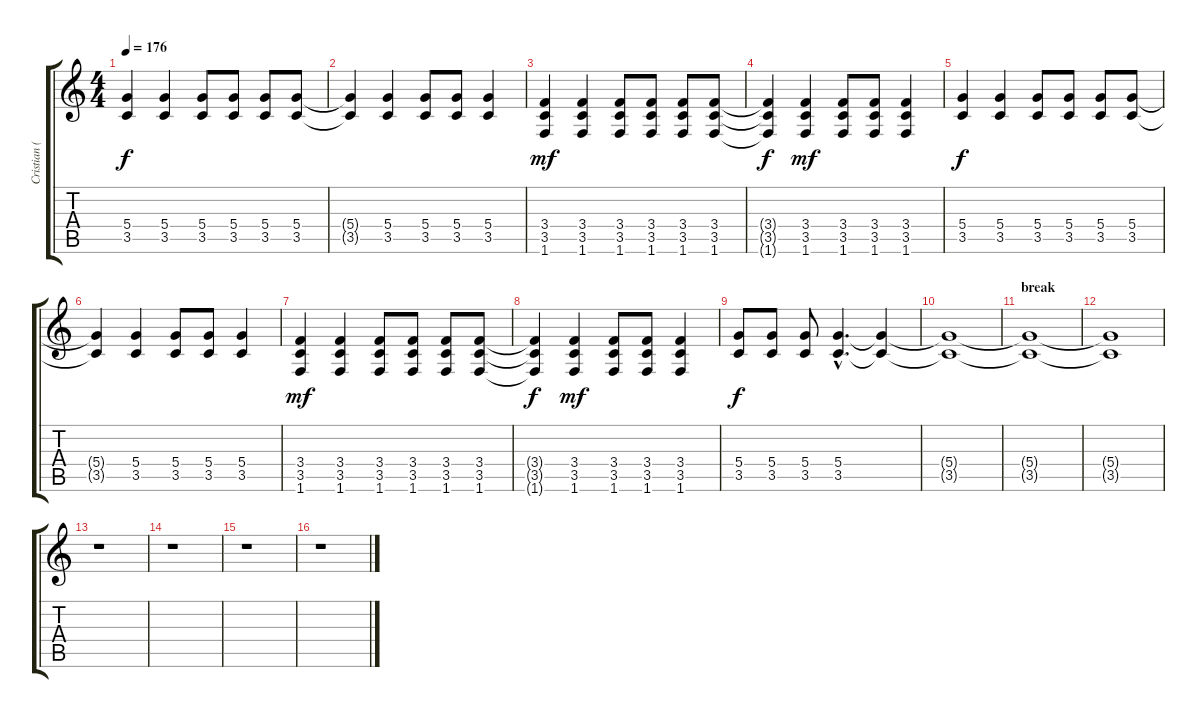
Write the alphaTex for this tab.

\track ("Cristian (guitarra)" "Cristian (") {instrument distortionguitar}
\staff {score tabs}
\tuning (E4 B3 G3 D3 A2 E2) {hide}
\ts (4 4)
\tempo 176
\clef g2
\ks c
(5.4 3.5).4{dy f} (5.4 3.5).4 (5.4 3.5).8 (5.4 3.5).8 (5.4 3.5).8 (5.4 3.5).8 |
(5.4{t} 3.5{t}).4 (5.4 3.5).4 (5.4 3.5).8 (5.4 3.5).8 (5.4 3.5).4 |
(3.4 3.5 1.6).4{dy mf} (3.4 3.5 1.6).4 (3.4 3.5 1.6).8 (3.4 3.5 1.6).8 (3.4 3.5 1.6).8 (3.4 3.5 1.6).8 |
(3.4{t} 3.5{t} 1.6{t}).4{dy f} (3.4 3.5 1.6).4{dy mf} (3.4 3.5 1.6).8 (3.4 3.5 1.6).8 (3.4 3.5 1.6).4 |
(5.4 3.5).4{dy f} (5.4 3.5).4 (5.4 3.5).8 (5.4 3.5).8 (5.4 3.5).8 (5.4 3.5).8 |
(5.4{t} 3.5{t}).4 (5.4 3.5).4 (5.4 3.5).8 (5.4 3.5).8 (5.4 3.5).4 |
(3.4 3.5 1.6).4{dy mf} (3.4 3.5 1.6).4 (3.4 3.5 1.6).8 (3.4 3.5 1.6).8 (3.4 3.5 1.6).8 (3.4 3.5 1.6).8 |
(3.4{t} 3.5{t} 1.6{t}).4{dy f} (3.4 3.5 1.6).4{dy mf} (3.4 3.5 1.6).8 (3.4 3.5 1.6).8 (3.4 3.5 1.6).4 |
(5.4 3.5).8{dy f} (5.4 3.5).8 (5.4 3.5).8 (5.4{hac} 3.5{hac}).4{d} (5.4{t} 3.5{t}).4 |
(5.4{t} 3.5{t}).1 |
\section ("" "break")
(5.4{t} 3.5{t}).1 |
(5.4{t} 3.5{t}).1 |
r.1 |
r.1 |
r.1 |
r.1
